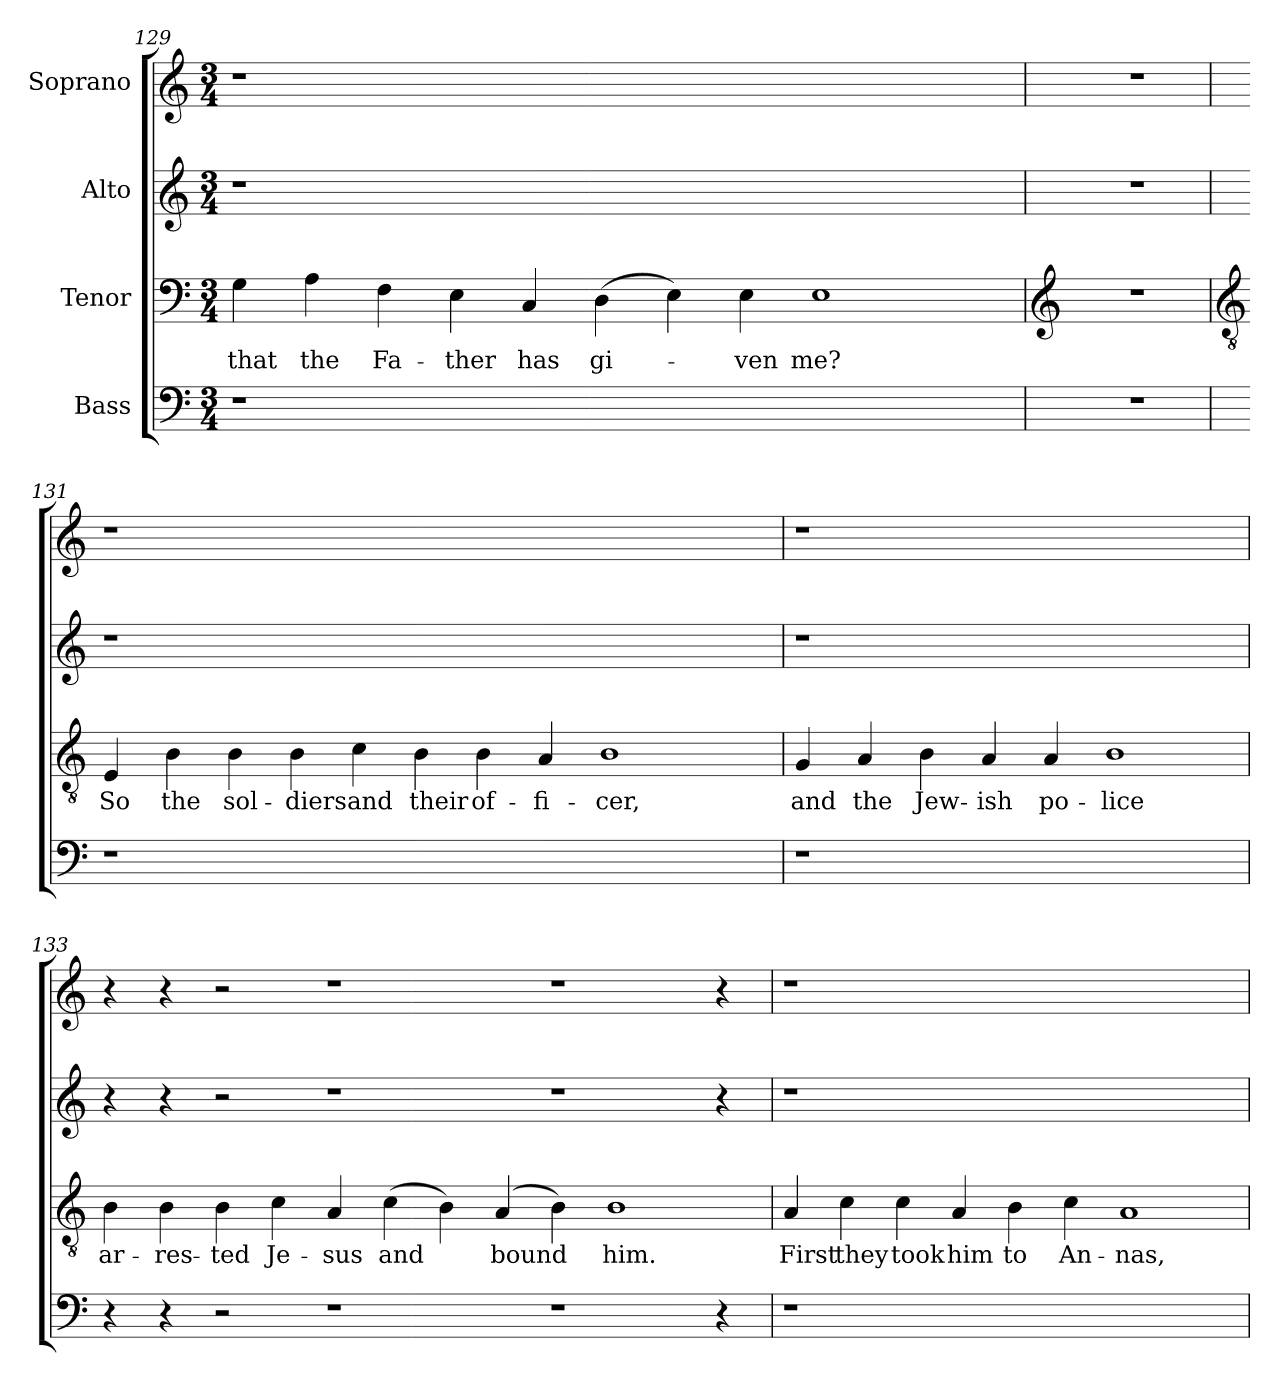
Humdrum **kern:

**kern	**kern	**text	**kern	**kern
*part4	*part3	*part3	*part2	*part1
*staff4	*staff3	*staff3	*staff2	*staff1
*I"Bass	*I"Tenor	*	*I"Alto	*I"Soprano
*clefF4	*clefF4	*	*clefG2	*clefG2
*	*ITrd7c12	*	*	*
*k[]	*k[]	*	*k[]	*k[]
*C:	*C:	*	*C:	*C:
*M3/4	*M3/4	*	*M3/4	*M3/4
=129	=129	=129	=129	=129
!LO:N:vis=1	!	!	!	!
!	!	!LO:LY:b:color=#000000	!LO:N:vis=1	!LO:N:vis=1
2.r	4GGi\	that	2.r	2.r
!	!	!LO:LY:b:color=#000000	!	!
.	4AAi\	the	.	.
!	!	!LO:LY:b:color=#000000	!	!
.	4FFi\	Fa-	.	.
!	!	!LO:LY:b:color=#000000	!	!
0ryy	4EEi\	-ther	0ryy	0ryy
!	!	!LO:LY:b:color=#000000	!	!
.	4CCi/	has	.	.
!	!	!LO:LY:b:color=#000000	!	!
.	(4DDi\	gi-	.	.
.	4EEi\)	.	.	.
!	!	!LO:LY:b:color=#000000	!	!
.	4EEi\	-ven	.	.
!	!	!LO:LY:b:color=#000000	!	!
.	1EEi	me?	.	.
4ryy	.	.	4ryy	4ryy
!!LO:LB:g=z
=130	=130	=130	=130	=130
*	*stria0	*	*	*
*	*clefG2	*	*	*
!LO:N:vis=1	!LO:N:vis=1	!	!LO:N:vis=1	!LO:N:vis=1
2.r	2.r	.	2.r	2.r
=131	=131	=131	=131	=131
*	*clefGv2	*	*	*
!LO:N:vis=1	!	!	!	!
!	!	!LO:LY:b:color=#000000	!LO:N:vis=1	!LO:N:vis=1
2.r	4EEi/	So	2.r	2.r
!	!	!LO:LY:b:color=#000000	!	!
.	4BBi\	the	.	.
!	!	!LO:LY:b:color=#000000	!	!
.	4BBi\	sol-	.	.
!	!	!LO:LY:b:color=#000000	!	!
0ryy	4BBi\	-diers	0ryy	0ryy
!	!	!LO:LY:b:color=#000000	!	!
.	4Ci\	and	.	.
!	!	!LO:LY:b:color=#000000	!	!
.	4BBi\	their	.	.
!	!	!LO:LY:b:color=#000000	!	!
.	4BBi\	of-	.	.
!	!	!LO:LY:b:color=#000000	!	!
.	4AAi/	-fi-	.	.
!	!	!LO:LY:b:color=#000000	!	!
.	1BBi	-cer,	.	.
4ryy	.	.	4ryy	4ryy
=132	=132	=132	=132	=132
!LO:N:vis=1	!	!	!	!
!	!	!LO:LY:b:color=#000000	!LO:N:vis=1	!LO:N:vis=1
2.r	4GGi/	and	2.r	2.r
!	!	!LO:LY:b:color=#000000	!	!
.	4AAi/	the	.	.
!	!	!LO:LY:b:color=#000000	!	!
.	4BBi\	Jew-	.	.
!	!	!LO:LY:b:color=#000000	!	!
1.ryy	4AAi/	-ish	1.ryy	1.ryy
!	!	!LO:LY:b:color=#000000	!	!
.	4AAi/	po-	.	.
!	!	!LO:LY:b:color=#000000	!	!
.	1BBi	-lice	.	.
=133	=133	=133	=133	=133
!	!	!LO:LY:b:color=#000000	!	!
4r	4BBi\	ar-	4r	4r
!	!	!LO:LY:b:color=#000000	!	!
4r	4BBi\	-res-	4r	4r
!	!	!LO:LY:b:color=#000000	!	!
2r	4BBi\	-ted	2r	2r
!	!	!LO:LY:b:color=#000000	!	!
.	4Ci\	Je-	.	.
!	!	!LO:LY:b:color=#000000	!	!
1r	4AAi/	-sus	1r	1r
!	!	!LO:LY:b:color=#000000	!	!
.	(4Ci\	and	.	.
.	4BBi\)	.	.	.
!	!	!LO:LY:b:color=#000000	!	!
.	(4AAi/	bound	.	.
1r	4BBi\)	.	1r	1r
!	!	!LO:LY:b:color=#000000	!	!
.	1BBi	him.	.	.
4r	.	.	4r	4r
!!LO:PB:g=z
=134	=134	=134	=134	=134
!LO:N:vis=1	!	!	!	!
!	!	!LO:LY:b:color=#000000	!LO:N:vis=1	!LO:N:vis=1
2.r	4AAi/	First	2.r	2.r
!	!	!LO:LY:b:color=#000000	!	!
.	4Ci\	they	.	.
!	!	!LO:LY:b:color=#000000	!	!
.	4Ci\	took	.	.
!	!	!LO:LY:b:color=#000000	!	!
1..ryy	4AAi/	him	1..ryy	1..ryy
!	!	!LO:LY:b:color=#000000	!	!
.	4BBi\	to	.	.
!	!	!LO:LY:b:color=#000000	!	!
.	4Ci\	An-	.	.
!	!	!LO:LY:b:color=#000000	!	!
.	1AAi	-nas,	.	.
=	=	=	=	=
*-	*-	*-	*-	*-
